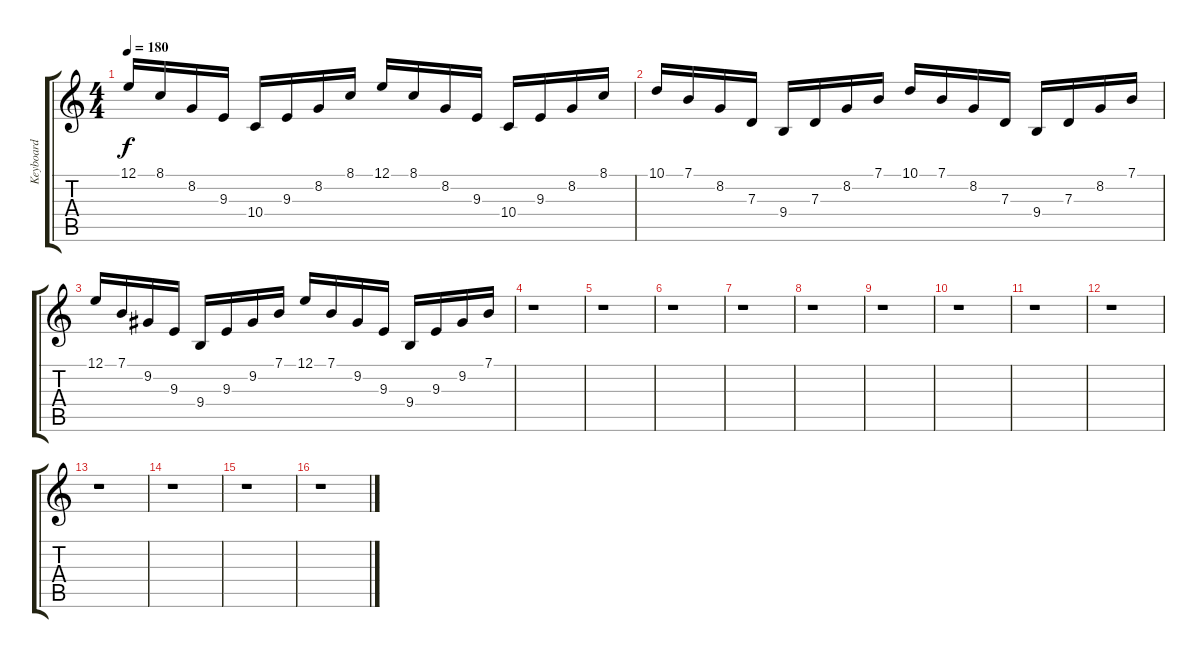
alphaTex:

\track ("Keyboard " "Keyboard ") {instrument lead2sawtooth}
\staff {score tabs}
\tuning (E4 B3 G3 D3 A2 E2) {hide}
\ts (4 4)
\tempo 180
\clef g2
\ks c
12.1.16{dy f} 8.1.16 8.2.16 9.3.16 10.4.16 9.3.16 8.2.16 8.1.16 12.1.16 8.1.16 8.2.16 9.3.16 10.4.16 9.3.16 8.2.16 8.1.16 |
10.1.16 7.1.16 8.2.16 7.3.16 9.4.16 7.3.16 8.2.16 7.1.16 10.1.16 7.1.16 8.2.16 7.3.16 9.4.16 7.3.16 8.2.16 7.1.16 |
12.1.16 7.1.16 9.2.16 9.3.16 9.4.16 9.3.16 9.2.16 7.1.16 12.1.16 7.1.16 9.2.16 9.3.16 9.4.16 9.3.16 9.2.16 7.1.16 |
r.1 |
r.1 |
r.1 |
r.1 |
r.1 |
r.1 |
r.1 |
r.1 |
r.1 |
r.1 |
r.1 |
r.1 |
r.1
